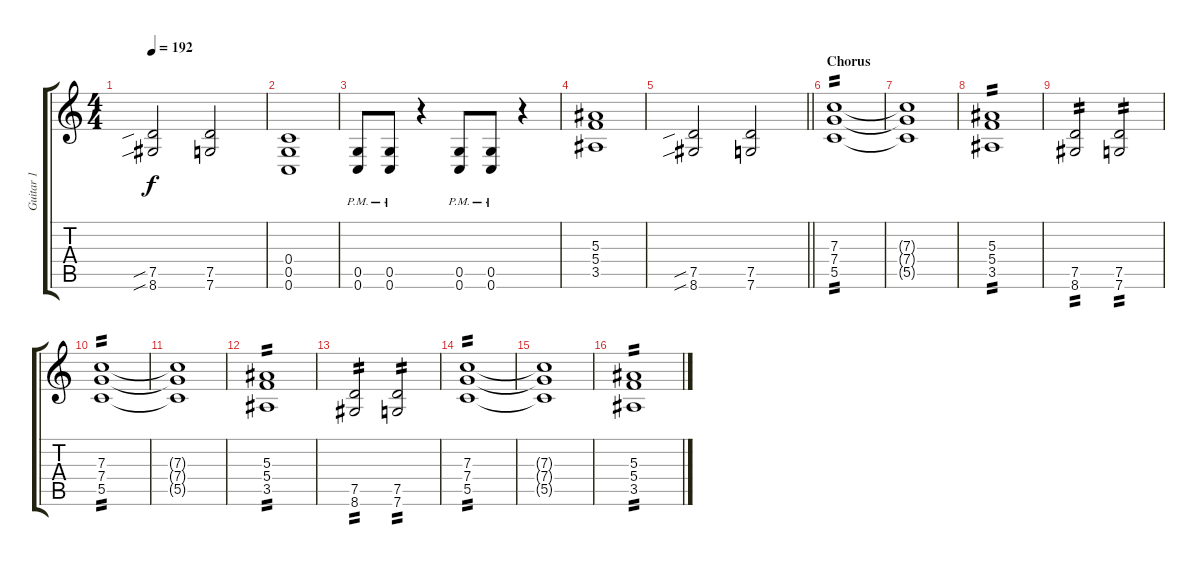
\track ("Guitar 1" "Guitar 1") {instrument overdrivenguitar}
\staff {score tabs}
\tuning (D4 A3 F3 C3 G2 C2) {hide}
\ts (4 4)
\tempo 192
\clef g2
\ks c
(7.5{sib} 8.6{sib}).2{dy f} (7.5 7.6).2 |
(0.4 0.5 0.6).1 |
(0.5{pm} 0.6{pm}).8 (0.5{pm} 0.6{pm}).8 r.4 (0.5{pm} 0.6{pm}).8 (0.5{pm} 0.6{pm}).8 r.4 |
(5.3 5.4 3.5).1 |
\barLineRight lightlight
(7.5{sib} 8.6{sib}).2 (7.5 7.6).2 |
\section ("" "Chorus")
(7.3 7.4 5.5).1{tp 2} |
(7.3{t} 7.4{t} 5.5{t}).1 |
(5.3 5.4 3.5).1{tp 2} |
(7.5 8.6).2{tp 2} (7.5 7.6).2{tp 2} |
(7.3 7.4 5.5).1{tp 2} |
(7.3{t} 7.4{t} 5.5{t}).1 |
(5.3 5.4 3.5).1{tp 2} |
(7.5 8.6).2{tp 2} (7.5 7.6).2{tp 2} |
(7.3 7.4 5.5).1{tp 2} |
(7.3{t} 7.4{t} 5.5{t}).1 |
(5.3 5.4 3.5).1{tp 2}
